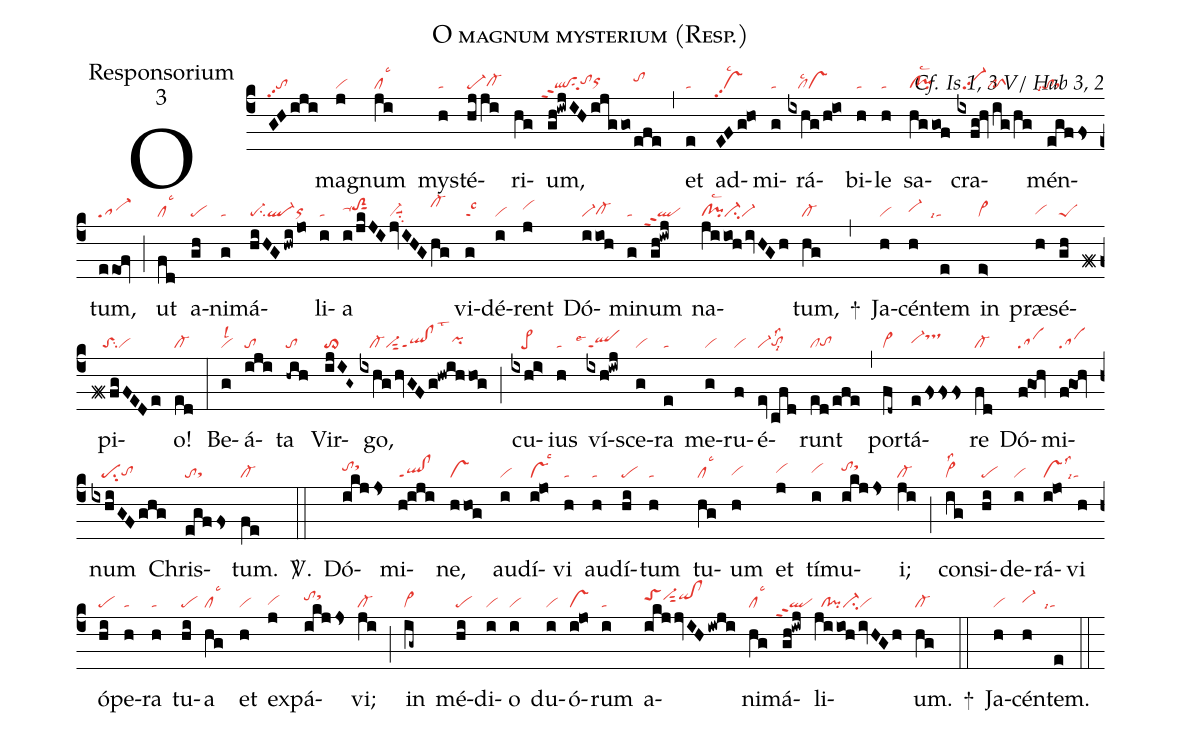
name:O magnum mysterium (Resp.);
office-part:Responsorium;
mode:3;
commentary:Cf. Is 1, 3 V/ Hab 3, 2;
nabc-lines:1;
%%
(c4)
O(GHiji|topp2) ma(j|vi)gnum(ji|cllsc3) mys(h|ta)té(hjji|pe-cl-hg)ri(hg)um,(gh!iwjIHijggo/|``qlppt2su2tohhorhh|efe|tohi) (,)
et(e|ta) ad(EFg!ho|vspp2lsc2)mi(g|ta)rá(ixhg/h!io|///cllsc2vs)bi(h|ta)le(h|ta) sa(hggof|cl!pilsc2)cra(ixfg!hv/ig/hg|//vi-pp2pfS)mén(egffs|```tolsi7sthg)tum,(eeOf|sa-) (;)
ut(fd|cllsc3) a(gh|pe)ni(g|ta)má(hiHG/hwi/jo|pe-su2ql-orhg)li(i|ta)a(i/jkJI|ta-hitoS2hisut1|jvIHG|vi-suu1su2|hg|cl-hj) vi(g|talsc3)dé(i|vi)rent(j|vihi) Dó(iioh|vi-cl-hg)mi(g|ta)num(gh!iwj|``qlppt2) na(jiioh/ivHGh|cl!pilsc2ci-vi-)tum,(hg|cl-) +(,)
Ja(h|vi)cén(h|vi-hh)tem(e|```talsi4) in(e>|vi>) præ(h|vihg)sé(gh|peS)pi(f#fgFEDe|///toSsu2vi)o!(ed|cl-) (:)
Be(g|vilsl2)á(iji|to)ta(-hih|to) Vir(ijIG~|to>)go,(ixhg/hvGFg!hwihhog|///cl-vi-sut2ql!clppt1lst3pihh) (;)
cu(ixhi>|///pe>)ius(h|ta) ví(ixh!iwj|```qlppt1lse4)sce(g|vi)ra(e|ta) me(g|vi)ru(f|vi)é(evcfd|vi-tohglss2lsi8)runt(ed/efe|cltohg) (,)
por(fd~|vi>)tá(e/fsss|vi-hhtshj)re(fd|cl-) Dó(fgOh|sa)mi(fgOh|sa)num(ixhiGFghg|///pesu2tohg) Chris(egffs|tosthg)tum.(fe|cl-) <sp>V/</sp>.(::)
Dó(ikjjs|tohisthj)mi(h!iji|ql!clppt1)ne,(hhog|vs) au(i|vi)dí(i!jo|vslsc3)vi(h|ta) au(h|ta)dí(hi|pe)tum(h|ta) tu(hg|cllsc3)um(h|vihg) et(j|vihh) tí(i|vihh)mu(ikjjs|tohisthj)i;(ji|cl-) (;)
con(ig|vi>lss2)si(hi|pe)de(i|vi)rá(i!jo|vslss3)vi(h|```talsi4) ó(hi|pe)pe(h|ta)ra(h|ta) tu(hi|pe)a(hg|cllsc3) et(h|vi) ex(j|vihg)pá(ikjjs|tohisthj)vi;(ji|cl-) (;)
in(ig~|vi>) mé(hi|pe)di(i|vi)o(i|vi) du(i|vi)ó(i!jo|vs)rum(i|ta) a(ikjjvIH/iwji|toShivi-hisut2qihi!clhi)ni(hg|cllsc3)má(gh!iwj|``qlppt2)li(jiioh/ivHGh|//cl!pici-vi)um.(hg|cl-) +(::)
Ja(h|vi)cén(h|vi-hh)tem.(e|```talsi4) (::)
